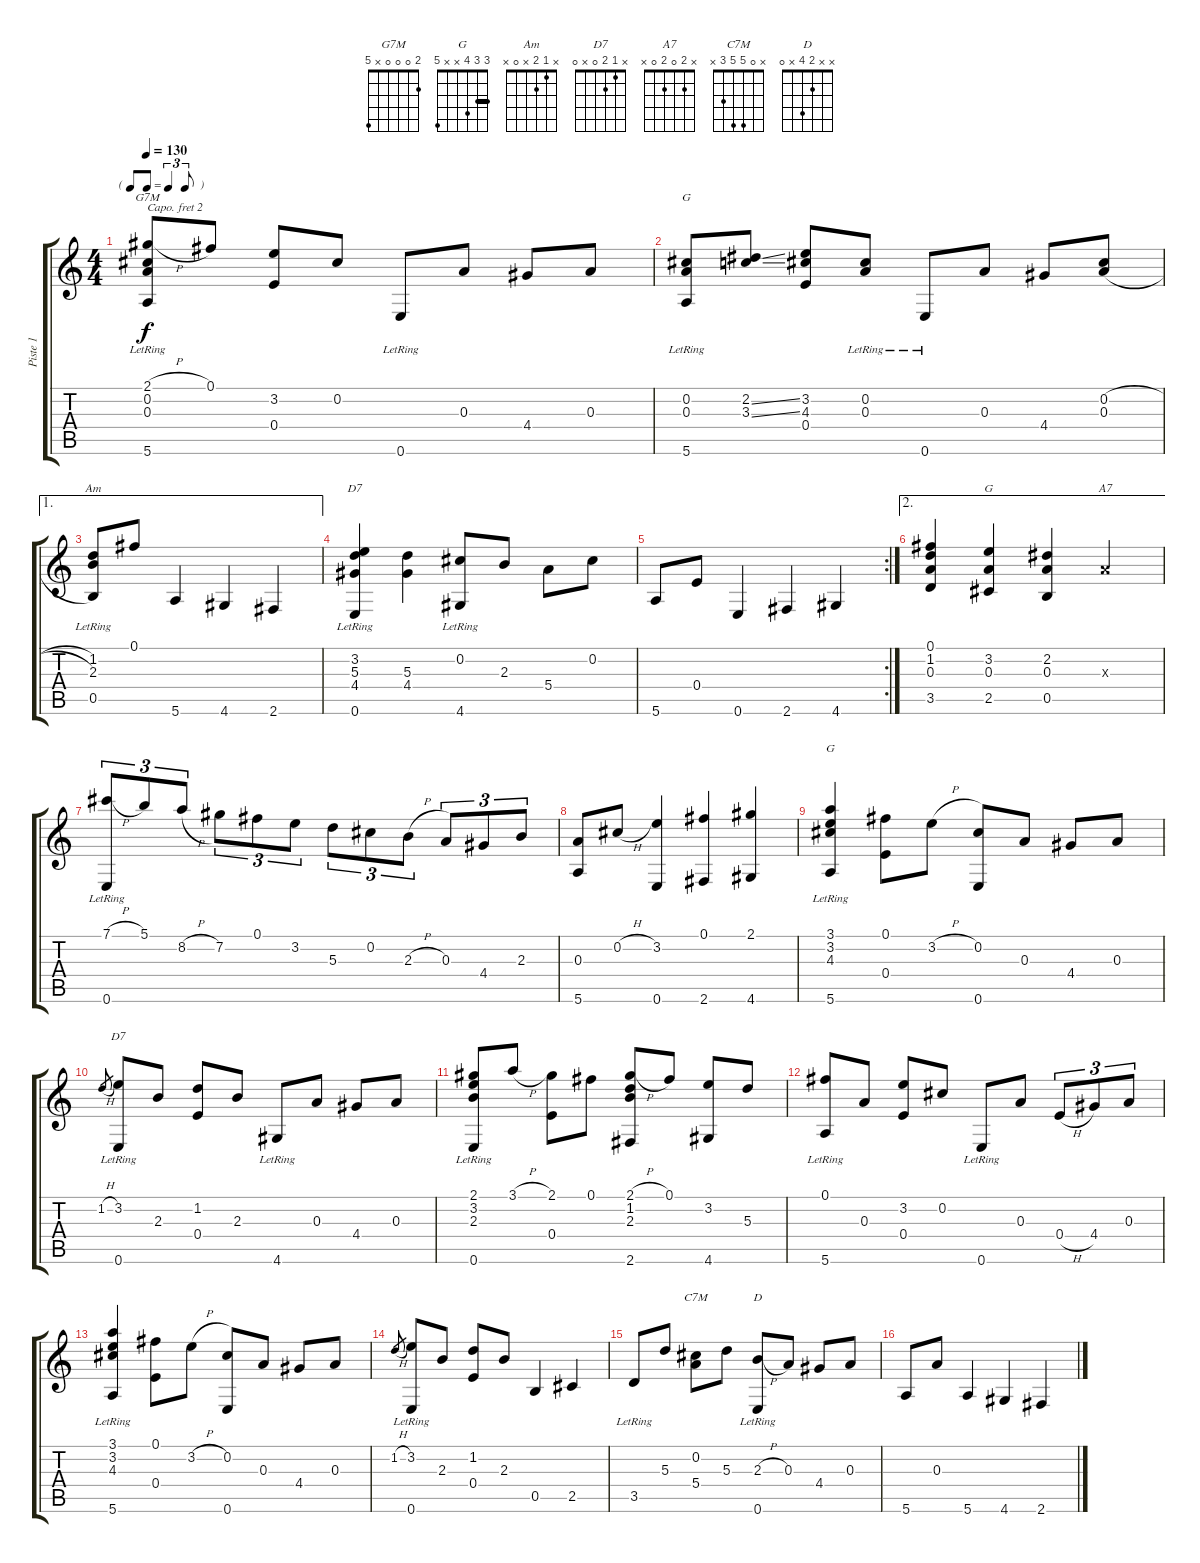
\track ("Piste 1" "Piste 1") {instrument acousticguitarnylon}
\staff {score tabs}
\capo 2
\tuning (E4 B3 G3 D3 A2 D2) {hide}
\chord ("G7M" 2 0 0 0 x 5)
\chord ("G" x 0 0 0 x 5)
\chord ("Am" x 1 2 x 0 x)
\chord ("D7" x 3 5 4 x 0)
\chord ("G" x 3 0 x 2 x)
\chord ("A7" x 2 0 2 0 x)
\chord ("G" 3 3 4 x x 5) {barre 3}
\chord ("D7" x 1 2 0 x 0)
\chord ("C7M" x 0 5 5 3 x)
\chord ("D" x x 2 4 x 0)
\ts (4 4)
\tf triplet8th
\tempo 130
\clef g2
\ks c
(2.1{h} 0.2 0.3 5.6{lr}).8{ch "G7M" dy f} 0.1.8 (3.2 0.4).8 0.2.8 0.6{lr}.8 0.3.8 4.4.8 0.3.8 |
(0.2 0.3 5.6{lr}).8{ch "G"} (2.2{ss} 3.3{ss}).8 (3.2 4.3 0.4).8 (0.2{lr} 0.3{lr}).8 0.6{lr}.8 0.3.8 4.4.8 (0.2{h} 0.3{h}).8 |
\ae 1
(1.2 2.3 0.5{lr}).8{ch "Am"} 0.1.8 5.6.4 4.6.4 2.6.4 |
(3.2 5.3 4.4 0.6{lr}).4{ch "D7"} (5.3 4.4).4 (0.2 4.6{lr}).8 2.3.8 5.4.8 0.2.8 |
\rc 2
5.6.8 0.4.8 0.6.4 2.6.4 4.6.4 |
\ae 2
(0.1 1.2 0.3 3.5).4 (3.2 0.3 2.5).4{ch "G"} (2.2 0.3 0.5).4 0.3{x}.4{ch "A7"} |
(7.1{h} 0.6{lr}).8{tu (3 2)} 5.1.8{tu (3 2)} 8.2{h}.8{tu (3 2)} 7.2.8{tu (3 2)} 0.1.8{tu (3 2)} 3.2.8{tu (3 2)} 5.3.8{tu (3 2)} 0.2.8{tu (3 2)} 2.3{h}.8{tu (3 2)} 0.3.8{tu (3 2)} 4.4.8{tu (3 2)} 2.3.8{tu (3 2)} |
(0.3 5.6).8 0.2{h}.8 (3.2 0.6).4 (0.1 2.6).4 (2.1 4.6).4 |
(3.1 3.2 4.3 5.6{lr}).4{ch "G"} (0.1 0.4).8 3.2{h}.8 (0.2 0.6).8 0.3.8 4.4.8 0.3.8 |
1.2{h}.8{gr} (3.2 0.6{lr}).8{ch "D7"} 2.3.8 (1.2 0.4).8 2.3.8 4.6{lr}.8 0.3.8 4.4.8 0.3.8 |
(2.1 3.2 2.3 0.6{lr}).8 3.1{h}.8 (2.1 0.4).8 0.1.8 (2.1{h} 1.2 2.3 2.6).8 0.1.8 (3.2 4.6).8 5.3.8 |
(0.1 5.6{lr}).8 0.3.8 (3.2 0.4).8 0.2.8 0.6{lr}.8 0.3.8 0.4{h}.8{tu (3 2)} 4.4.8{tu (3 2)} 0.3.8{tu (3 2)} |
(3.1 3.2 4.3 5.6{lr}).4 (0.1 0.4).8 3.2{h}.8 (0.2 0.6).8 0.3.8 4.4.8 0.3.8 |
1.2{h}.8{gr} (3.2 0.6{lr}).8 2.3.8 (1.2 0.4).8 2.3.8 0.5.4 2.5.4 |
3.5{lr}.8 5.3.8 (0.2 5.4).8{ch "C7M"} 5.3.8 (2.3{h} 0.6{lr}).8{ch "D"} 0.3.8 4.4.8 0.3.8 |
5.6.8 0.3.8 5.6.4 4.6.4 2.6.4
